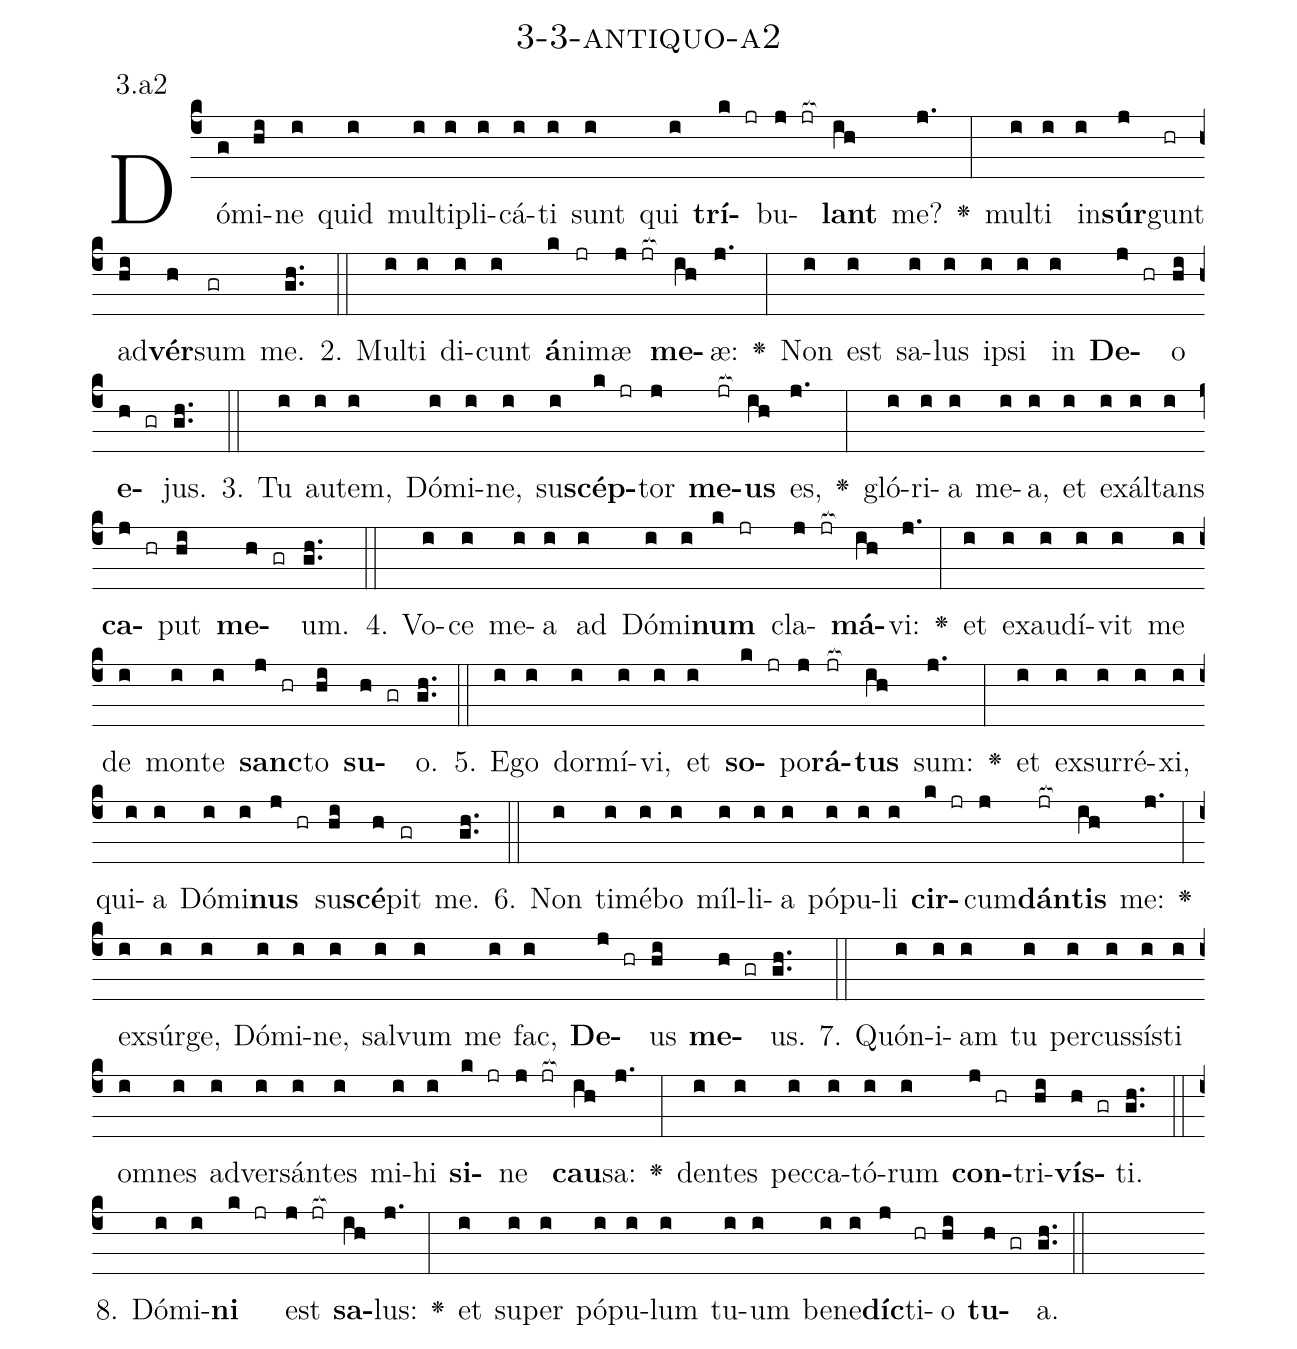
name: 3-3-antiquo-a2;
annotation: 3.a2;
%%
(c4)Dó(g)mi(hi)ne(i) quid(i) mul(i)ti(i)pli(i)cá(i)ti(i) sunt(i) qui(i) <b>trí</b>(k jr)bu(j jr[ocb:1{])<b>lant</b>(ih[ocb:0}]) me?(j.) <v>\greheightstar</v>(:) mul(i)ti(i) in(i)<b>súr</b>(j)gunt(hr) ad(hi)<b>vér</b>(h)sum(gr) me.(gh..) (::)
2. Mul(i)ti(i) di(i)cunt(i) <b>á</b>(k)ni(jr)mæ(j jr[ocb:1{]) <b>me</b>(ih[ocb:0}])æ:(j.) <v>\greheightstar</v>(:) Non(i) est(i) sa(i)lus(i) ip(i)si(i) in(i) <b>De</b>(j hr)o(hi) <b>e</b>(h gr)jus.(gh..) (::)
3. Tu(i) au(i)tem,(i) Dó(i)mi(i)ne,(i) su(i)<b>scép</b>(k jr)tor(j) <b>me</b>(jr[ocb:1{])<b>us</b>(ih[ocb:0}]) es,(j.) <v>\greheightstar</v>(:) gló(i)ri(i)a(i) me(i)a,(i) et(i) ex(i)ál(i)tans(i) <b>ca</b>(j hr)put(hi) <b>me</b>(h gr)um.(gh..) (::)
4. Vo(i)ce(i) me(i)a(i) ad(i) Dó(i)mi(i)<b>num</b>(k jr) cla(j jr[ocb:1{])<b>má</b>(ih[ocb:0}])vi:(j.) <v>\greheightstar</v>(:) et(i) ex(i)au(i)dí(i)vit(i) me(i) de(i) mon(i)te(i) <b>sanc</b>(j hr)to(hi) <b>su</b>(h gr)o.(gh..) (::)
5. E(i)go(i) dor(i)mí(i)vi,(i) et(i) <b>so</b>(k jr)po(j)<b>rá</b>(jr[ocb:1{])<b>tus</b>(ih[ocb:0}]) sum:(j.) <v>\greheightstar</v>(:) et(i) ex(i)sur(i)ré(i)xi,(i) qui(i)a(i) Dó(i)mi(i)<b>nus</b>(j hr) su(hi)<b>scé</b>(h)pit(gr) me.(gh..) (::)
6. Non(i) ti(i)mé(i)bo(i) míl(i)li(i)a(i) pó(i)pu(i)li(i) <b>cir</b>(k jr)cum(j)<b>dán</b>(jr[ocb:1{])<b>tis</b>(ih[ocb:0}]) me:(j.) <v>\greheightstar</v>(:) ex(i)súr(i)ge,(i) Dó(i)mi(i)ne,(i) sal(i)vum(i) me(i) fac,(i) <b>De</b>(j hr)us(hi) <b>me</b>(h gr)us.(gh..) (::)
7. Quón(i)i(i)am(i) tu(i) per(i)cus(i)sís(i)ti(i) om(i)nes(i) ad(i)ver(i)sán(i)tes(i) mi(i)hi(i) <b>si</b>(k jr)ne(j jr[ocb:1{]) <b>cau</b>(ih[ocb:0}])sa:(j.) <v>\greheightstar</v>(:) den(i)tes(i) pec(i)ca(i)tó(i)rum(i) <b>con</b>(j hr)tri(hi)<b>vís</b>(h gr)ti.(gh..) (::)
8. Dó(i)mi(i)<b>ni</b>(k jr) est(j jr[ocb:1{]) <b>sa</b>(ih[ocb:0}])lus:(j.) <v>\greheightstar</v>(:) et(i) su(i)per(i) pó(i)pu(i)lum(i) tu(i)um(i) be(i)ne(i)<b>díc</b>(j)ti(hr)o(hi) <b>tu</b>(h gr)a.(gh..) (::)
